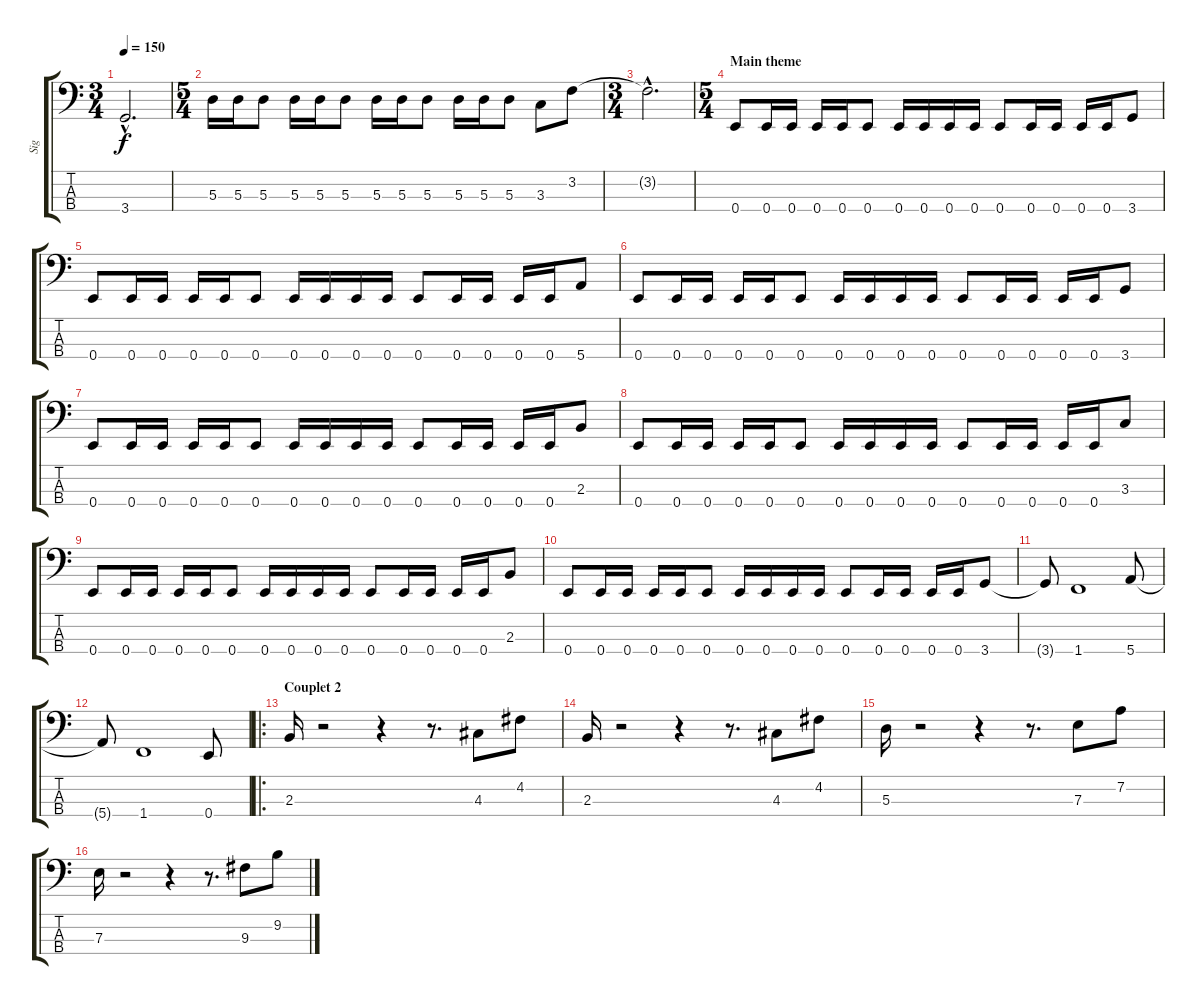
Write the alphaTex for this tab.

\track ("Sig" "Sig") {instrument electricbassfinger}
\staff {score tabs}
\tuning (G2 D2 A1 E1) {hide}
\ts (3 4)
\tempo 150
\clef f4
\ks c
3.4{hac t}.2{d dy f} |
\ts (5 4)
5.3.16 5.3.16 5.3.8 5.3.16 5.3.16 5.3.8 5.3.16 5.3.16 5.3.8 5.3.16 5.3.16 5.3.8 3.3.8 3.2.8 |
\ts (3 4)
3.2{hac t}.2{d} |
\ts (5 4)
\section ("" "Main theme")
0.4.8 0.4.16 0.4.16 0.4.16 0.4.16 0.4.8 0.4.16 0.4.16 0.4.16 0.4.16 0.4.8 0.4.16 0.4.16 0.4.16 0.4.16 3.4.8 |
0.4.8 0.4.16 0.4.16 0.4.16 0.4.16 0.4.8 0.4.16 0.4.16 0.4.16 0.4.16 0.4.8 0.4.16 0.4.16 0.4.16 0.4.16 5.4.8 |
0.4.8 0.4.16 0.4.16 0.4.16 0.4.16 0.4.8 0.4.16 0.4.16 0.4.16 0.4.16 0.4.8 0.4.16 0.4.16 0.4.16 0.4.16 3.4.8 |
0.4.8 0.4.16 0.4.16 0.4.16 0.4.16 0.4.8 0.4.16 0.4.16 0.4.16 0.4.16 0.4.8 0.4.16 0.4.16 0.4.16 0.4.16 2.3.8 |
0.4.8 0.4.16 0.4.16 0.4.16 0.4.16 0.4.8 0.4.16 0.4.16 0.4.16 0.4.16 0.4.8 0.4.16 0.4.16 0.4.16 0.4.16 3.3.8 |
0.4.8 0.4.16 0.4.16 0.4.16 0.4.16 0.4.8 0.4.16 0.4.16 0.4.16 0.4.16 0.4.8 0.4.16 0.4.16 0.4.16 0.4.16 2.3.8 |
0.4.8 0.4.16 0.4.16 0.4.16 0.4.16 0.4.8 0.4.16 0.4.16 0.4.16 0.4.16 0.4.8 0.4.16 0.4.16 0.4.16 0.4.16 3.4.8 |
3.4{t}.8 1.4.1 5.4.8 |
5.4{t}.8 1.4.1 0.4.8 |
\ro
\section ("" "Couplet 2")
2.3.16 r.2 r.4 r.8{d} 4.3.8 4.2.8 |
2.3.16 r.2 r.4 r.8{d} 4.3.8 4.2.8 |
5.3.16 r.2 r.4 r.8{d} 7.3.8 7.2.8 |
7.3.16 r.2 r.4 r.8{d} 9.3.8 9.2.8
